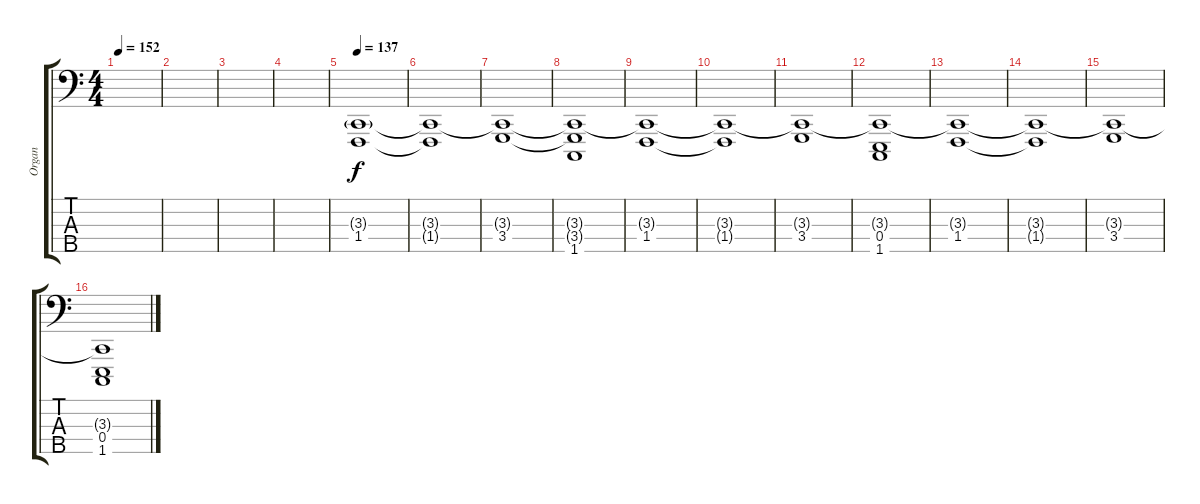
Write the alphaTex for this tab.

\track ("Organ" "Organ") {instrument churchorgan}
\staff {score tabs}
\tuning (G2 D2 A1 E1 B0) {hide}
\ts (4 4)
\tempo 152
\clef f4
\ks c
|
|
|
|
\tempo 137
(3.3{g} 1.4).1 |
(3.3{t} 1.4{t}).1{dy f} |
(3.3{t} 3.4).1 |
(3.3{t} 3.4{t} 1.5).1 |
(3.3{t} 1.4).1 |
(3.3{t} 1.4{t}).1 |
(3.3{t} 3.4).1 |
(3.3{t} 0.4 1.5).1 |
(3.3{t} 1.4).1 |
(3.3{t} 1.4{t}).1 |
(3.3{t} 3.4).1 |
(3.3{t} 0.4 1.5).1
